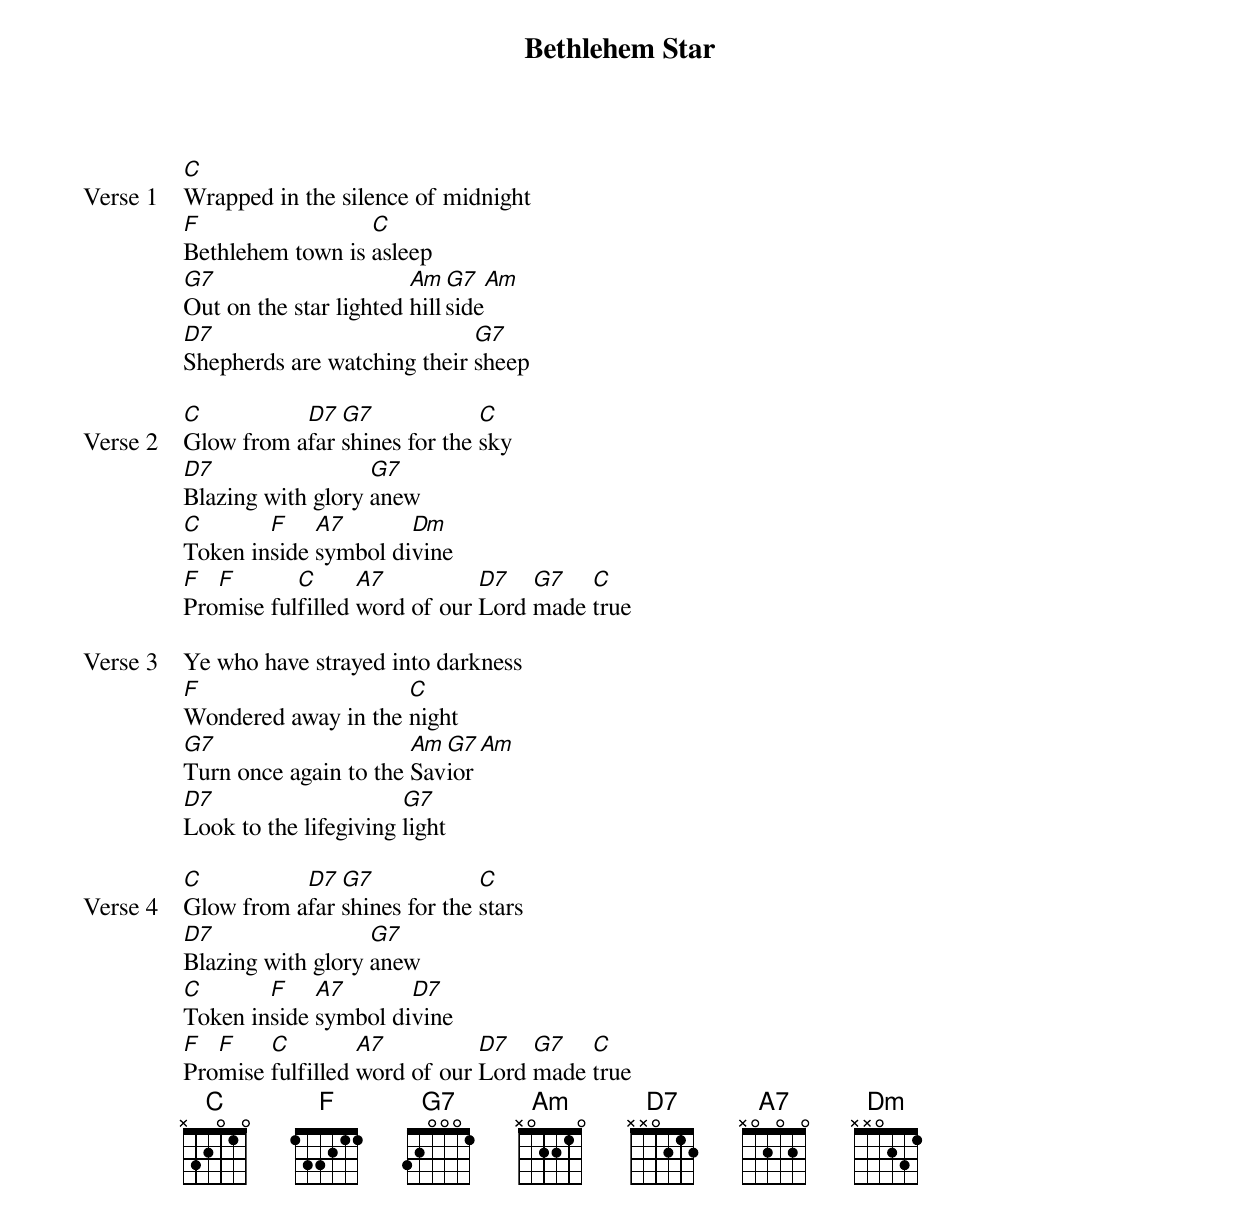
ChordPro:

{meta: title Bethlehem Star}
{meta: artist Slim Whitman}
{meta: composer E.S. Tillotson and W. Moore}

{start_of_verse: Verse 1}
[C]Wrapped in the silence of midnight
[F]Bethlehem town is [C]asleep
[G7]Out on the star lighted [Am]hill[G7]side[Am]
[D7]Shepherds are watching their [G7]sheep
{end_of_verse}

{start_of_verse: Verse 2}
[C]Glow from a[D7]far [G7]shines for the [C]sky
[D7]Blazing with glory [G7]anew
[C]Token in[F]side [A7]symbol di[Dm]vine
[F]Pro[F]mise ful[C]filled [A7]word of our [D7]Lord [G7]made [C]true
{end_of_verse}

{start_of_verse: Verse 3}
Ye who have strayed into darkness
[F]Wondered away in the [C]night
[G7]Turn once again to the [Am]Sav[G7]ior[Am]
[D7]Look to the lifegiving [G7]light
{end_of_verse}

{start_of_verse: Verse 4}
[C]Glow from a[D7]far [G7]shines for the [C]stars
[D7]Blazing with glory [G7]anew
[C]Token in[F]side [A7]symbol di[D7]vine
[F]Pro[F]mise [C]fulfilled [A7]word of our [D7]Lord [G7]made [C]true
{end_of_verse}
